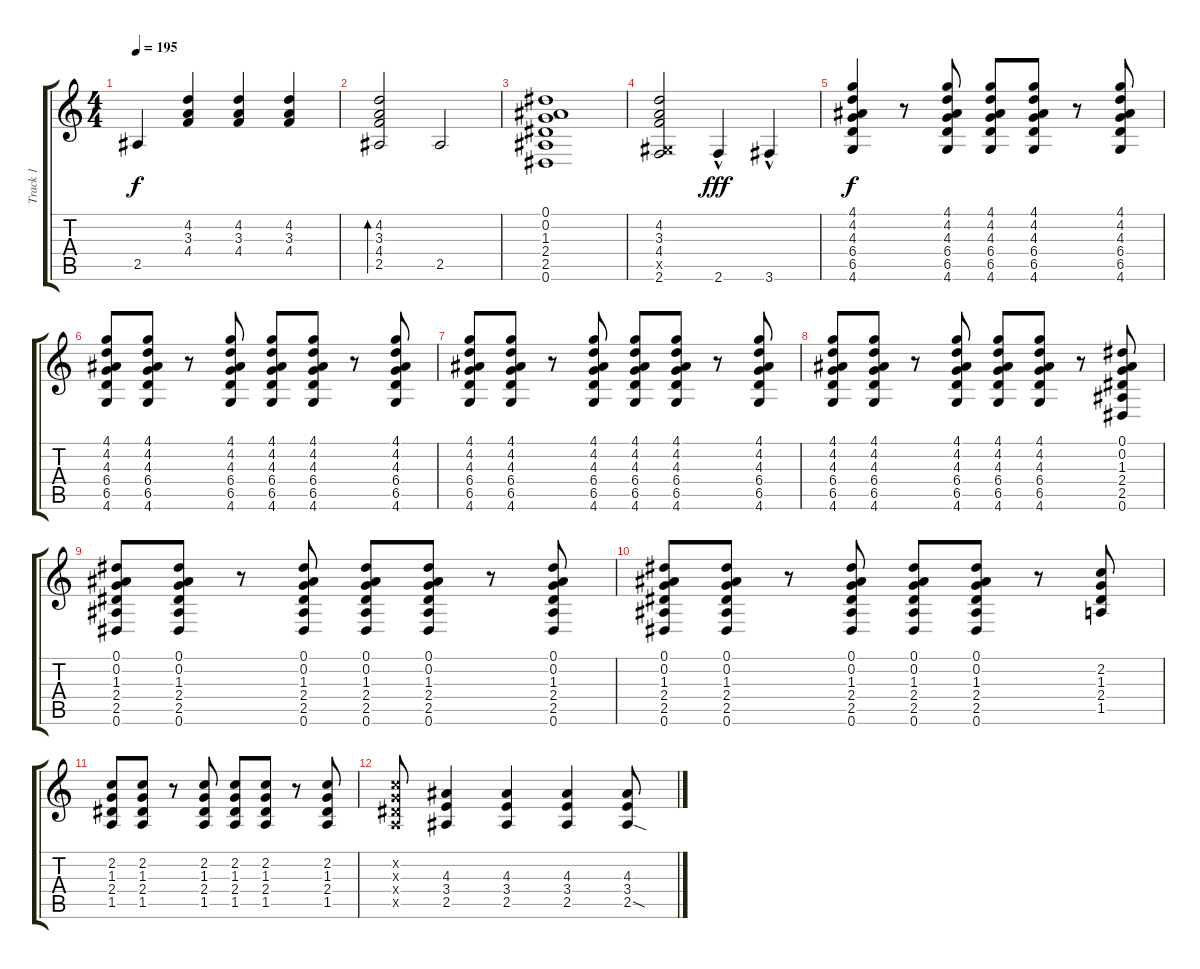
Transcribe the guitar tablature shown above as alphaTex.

\track ("Track 1" "Track 1") {instrument overdrivenguitar}
\staff {score tabs}
\tuning (Eb4 Bb3 Gb3 Db3 Ab2 Eb2) {hide}
\ts (4 4)
\tempo 195
\clef g2
\ks c
2.5.4{dy f} (4.2 3.3 4.4).4 (4.2 3.3 4.4).4 (4.2 3.3 4.4).4 |
(4.2 3.3 4.4 2.5).2{bd 240} 2.5.2 |
(0.1 0.2 1.3 2.4 2.5 0.6).1 |
(4.2 3.3 4.4 0.5{x} 2.6).2 2.6{hac}.4{dy fff} 3.6{hac}.4 |
(4.1 4.2 4.3 6.4 6.5 4.6).4{dy f volume 8} r.8 (4.1 4.2 4.3 6.4 6.5 4.6).8 (4.1 4.2 4.3 6.4 6.5 4.6).8 (4.1 4.2 4.3 6.4 6.5 4.6).8 r.8 (4.1 4.2 4.3 6.4 6.5 4.6).8 |
(4.1 4.2 4.3 6.4 6.5 4.6).8 (4.1 4.2 4.3 6.4 6.5 4.6).8 r.8 (4.1 4.2 4.3 6.4 6.5 4.6).8 (4.1 4.2 4.3 6.4 6.5 4.6).8 (4.1 4.2 4.3 6.4 6.5 4.6).8 r.8 (4.1 4.2 4.3 6.4 6.5 4.6).8 |
(4.1 4.2 4.3 6.4 6.5 4.6).8 (4.1 4.2 4.3 6.4 6.5 4.6).8 r.8 (4.1 4.2 4.3 6.4 6.5 4.6).8 (4.1 4.2 4.3 6.4 6.5 4.6).8 (4.1 4.2 4.3 6.4 6.5 4.6).8 r.8 (4.1 4.2 4.3 6.4 6.5 4.6).8 |
(4.1 4.2 4.3 6.4 6.5 4.6).8 (4.1 4.2 4.3 6.4 6.5 4.6).8 r.8 (4.1 4.2 4.3 6.4 6.5 4.6).8 (4.1 4.2 4.3 6.4 6.5 4.6).8 (4.1 4.2 4.3 6.4 6.5 4.6).8 r.8 (0.1 0.2 1.3 2.4 2.5 0.6).8 |
(0.1 0.2 1.3 2.4 2.5 0.6).8 (0.1 0.2 1.3 2.4 2.5 0.6).8 r.8 (0.1 0.2 1.3 2.4 2.5 0.6).8 (0.1 0.2 1.3 2.4 2.5 0.6).8 (0.1 0.2 1.3 2.4 2.5 0.6).8 r.8 (0.1 0.2 1.3 2.4 2.5 0.6).8 |
(0.1 0.2 1.3 2.4 2.5 0.6).8 (0.1 0.2 1.3 2.4 2.5 0.6).8 r.8 (0.1 0.2 1.3 2.4 2.5 0.6).8 (0.1 0.2 1.3 2.4 2.5 0.6).8 (0.1 0.2 1.3 2.4 2.5 0.6).8 r.8 (2.2 1.3 2.4 1.5).8 |
(2.2 1.3 2.4 1.5).8 (2.2 1.3 2.4 1.5).8 r.8 (2.2 1.3 2.4 1.5).8 (2.2 1.3 2.4 1.5).8 (2.2 1.3 2.4 1.5).8 r.8 (2.2 1.3 2.4 1.5).8 |
(2.2{x} 1.3{x} 2.4{x} 1.5{x}).8 (4.3 3.4 2.5).4 (4.3 3.4 2.5).4 (4.3 3.4 2.5).4 (4.3 3.4 2.5{sod}).8
